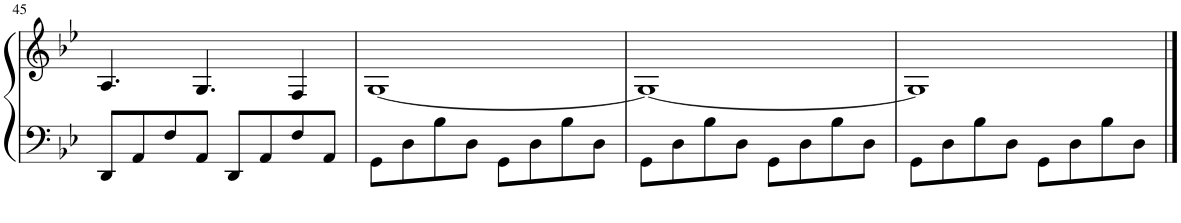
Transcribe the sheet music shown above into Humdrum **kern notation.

**kern	**kern
*part1	*part1
*staff2	*staff1
*I"Piano	*
*I'Pno.	*
!!LO:PB:g=z
*clefF4	*clefG2
*k[b-e-]	*k[b-e-]
*M4/4	*M4/4
=45	=45
8DD/L	4.A/
8AA/	.
8F/	.
8AA/J	4.G/
8DD/L	.
8AA/	.
8F/	4F/
8AA/J	.
=46	=46
8GG\L	[1G
8D\	.
8B-\	.
8D\J	.
8GG\L	.
8D\	.
8B-\	.
8D\J	.
=47	=47
8GG\L	1G_
8D\	.
8B-\	.
8D\J	.
8GG\L	.
8D\	.
8B-\	.
8D\J	.
=48	=48
8GG\L	1G]
8D\	.
8B-\	.
8D\J	.
8GG\L	.
8D\	.
8B-\	.
8D\J	.
==	==
*-	*-
